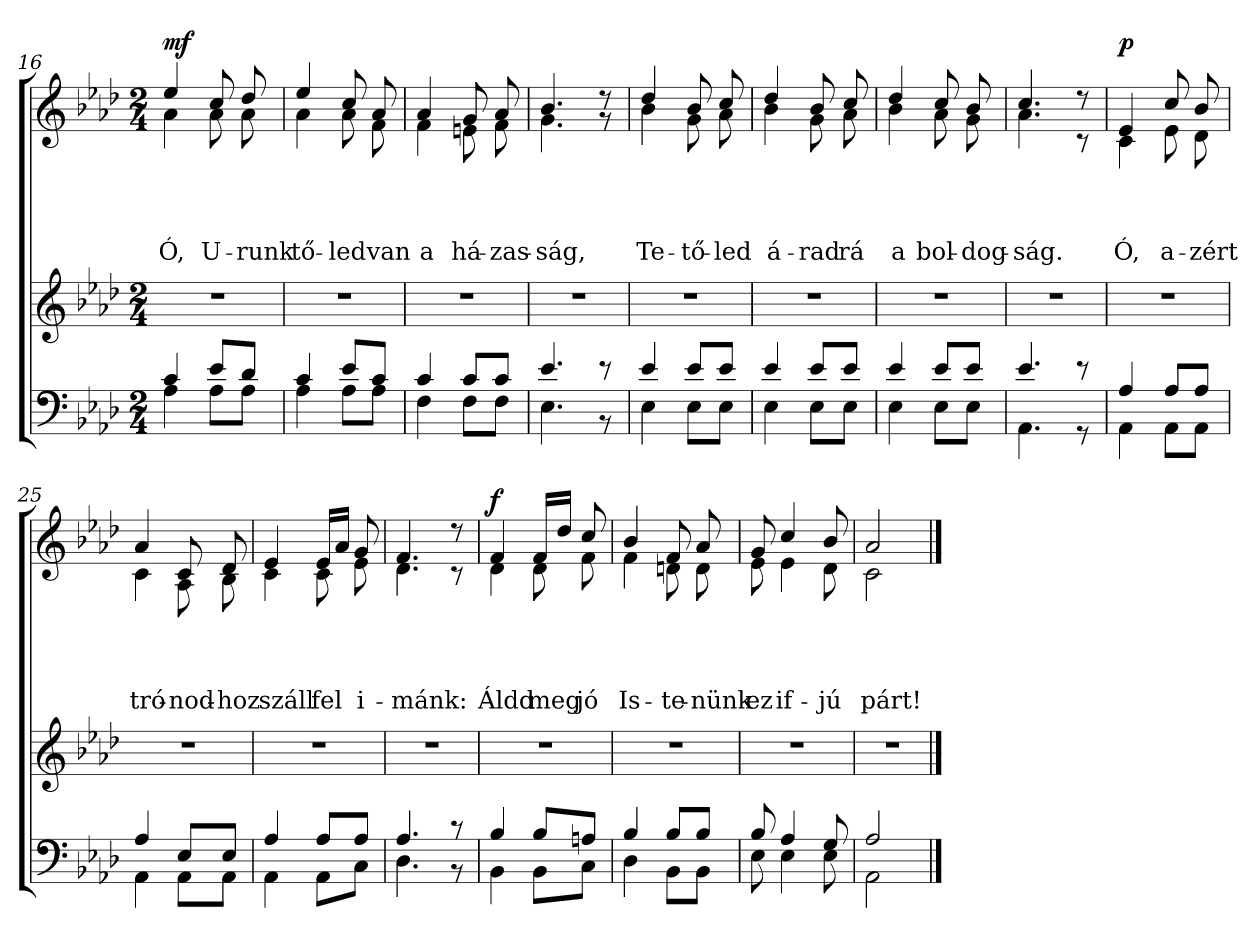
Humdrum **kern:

**kern	**kern	**kern	**text	**text	**text	**text	**dynam
*part3	*part2	*part1	*part1	*part1	*part1	*part1	*part1
*staff3	*staff2	*staff1	*staff1	*staff1	*staff1	*staff1	*staff1
!!LO:LB:g=z
*clefF4	*clefG2	*clefG2	*	*	*	*	*
*k[b-e-a-d-]	*k[b-e-a-d-]	*k[b-e-a-d-]	*	*	*	*	*
*A-:	*A-:	*A-:	*	*	*	*	*
*M2/4	*M2/4	*M2/4	*	*	*	*	*
=16	=16	=16	=16	=16	=16	=16	=16
*^	*	*	*	*	*	*	*
!	!	!	!LO:TX:a:B:t=Kar	!	!	!	!	!
!	!	!	!LO:TX:a:B:t=piu mosso	!	!	!	!	!
!	!	!	!	!	!	!	!LO:LY:b	!LO:DY:a
*	*	*	*^	*	*	*	*	*
4c/	4A-\	2r	4ee-/	4a-\	.	.	.	Ó,	mf
!	!	!	!	!	!	!	!	!LO:LY:b	!
8e-/L	8A-\L	.	8cc/	8a-\	.	.	.	U-	.
!	!	!	!	!	!	!	!	!LO:LY:b	!
8d-/J	8A-\J	.	8dd-/	8a-\	.	.	.	-runk	.
=17	=17	=17	=17	=17	=17	=17	=17	=17	=17
!	!	!	!	!	!	!	!	!LO:LY:b	!
4c/	4A-\	2r	4ee-/	4a-\	.	.	.	tő-	.
!	!	!	!	!	!	!	!	!LO:LY:b	!
8e-/L	8A-\L	.	8cc/	8a-\	.	.	.	-led	.
!	!	!	!	!	!	!	!	!LO:LY:b	!
8c/J	8A-\J	.	8a-/	8f\	.	.	.	van	.
=18	=18	=18	=18	=18	=18	=18	=18	=18	=18
!	!	!	!	!	!	!	!	!LO:LY:b	!
4c/	4F\	2r	4a-/	4f\	.	.	.	a	.
!	!	!	!	!	!	!	!	!LO:LY:b	!
8c/L	8F\L	.	8g/	8en\	.	.	.	há-	.
!	!	!	!	!	!	!	!	!LO:LY:b	!
8c/J	8F\J	.	8a-/	8f\	.	.	.	-zas-	.
=19	=19	=19	=19	=19	=19	=19	=19	=19	=19
!	!	!	!	!	!	!	!	!LO:LY:b	!
4.e-/	4.E-\	2r	4.b-/	4.g\	.	.	.	-ság,	.
8r	8r	.	8r	8r	.	.	.	.	.
=20	=20	=20	=20	=20	=20	=20	=20	=20	=20
!	!	!	!	!	!	!	!	!LO:LY:b	!
4e-/	4E-\	2r	4dd-/	4b-\	.	.	.	Te-	.
!	!	!	!	!	!	!	!	!LO:LY:b	!
8e-/L	8E-\L	.	8b-/	8g\	.	.	.	-tő-	.
!	!	!	!	!	!	!	!	!LO:LY:b	!
8e-/J	8E-\J	.	8cc/	8a-\	.	.	.	-led	.
=21	=21	=21	=21	=21	=21	=21	=21	=21	=21
!	!	!	!	!	!	!	!	!LO:LY:b	!
4e-/	4E-\	2r	4dd-/	4b-\	.	.	.	á-	.
!	!	!	!	!	!	!	!	!LO:LY:b	!
8e-/L	8E-\L	.	8b-/	8g\	.	.	.	-rad	.
!	!	!	!	!	!	!	!	!LO:LY:b	!
8e-/J	8E-\J	.	8cc/	8a-\	.	.	.	rá	.
=22	=22	=22	=22	=22	=22	=22	=22	=22	=22
!	!	!	!	!	!	!	!	!LO:LY:b	!
4e-/	4E-\	2r	4dd-/	4b-\	.	.	.	a	.
!	!	!	!	!	!	!	!	!LO:LY:b	!
8e-/L	8E-\L	.	8cc/	8a-\	.	.	.	bol-	.
!	!	!	!	!	!	!	!	!LO:LY:b	!
8e-/J	8E-\J	.	8b-/	8g\	.	.	.	-dog-	.
!!LO:LB:g=z	!!
=23	=23	=23	=23	=23	=23	=23	=23	=23	=23
!	!	!	!	!	!	!	!	!LO:LY:b	!
4.e-/	4.AA-\	2r	4.cc/	4.a-\	.	.	.	-ság.	.
8r	8r	.	8r	8r	.	.	.	.	.
=24	=24	=24	=24	=24	=24	=24	=24	=24	=24
!	!	!	!	!	!	!	!	!LO:LY:b	!LO:DY:a
4A-/	4AA-\	2r	4e-/	4c\	.	.	.	Ó,	p
!	!	!	!	!	!	!	!	!LO:LY:b	!
8A-/L	8AA-\L	.	8cc/	8e-\	.	.	.	a-	.
!	!	!	!	!	!	!	!	!LO:LY:b	!
8A-/J	8AA-\J	.	8b-/	8d-\	.	.	.	-zért	.
=25	=25	=25	=25	=25	=25	=25	=25	=25	=25
!	!	!	!	!	!	!	!	!LO:LY:b	!
4A-/	4AA-\	2r	4a-/	4c\	.	.	.	tró-	.
!	!	!	!	!	!	!	!	!LO:LY:b	!
8E-/L	8AA-\L	.	8c/	8A-\	.	.	.	-nod-	.
!	!	!	!	!	!	!	!	!LO:LY:b	!
8E-/J	8AA-\J	.	8d-/	8B-\	.	.	.	-hoz	.
=26	=26	=26	=26	=26	=26	=26	=26	=26	=26
!	!	!	!	!	!	!	!	!LO:LY:b	!
4A-/	4AA-\	2r	4e-/	4c\	.	.	.	száll	.
!	!	!	!	!	!	!	!	!LO:LY:b	!
8A-/L	8AA-\L	.	16e-/LL	8c\	.	.	.	fel	.
.	.	.	16a-/JJ	.	.	.	.	.	.
!	!	!	!	!	!	!	!	!LO:LY:b	!
8A-/J	8C\J	.	8g/	8e-\	.	.	.	i-	.
=27	=27	=27	=27	=27	=27	=27	=27	=27	=27
!	!	!	!	!	!	!	!	!LO:LY:b	!
4.A-/	4.D-\	2r	4.f/	4.d-\	.	.	.	-mánk:	.
8r	8r	.	8r	8r	.	.	.	.	.
=28	=28	=28	=28	=28	=28	=28	=28	=28	=28
!	!	!	!	!	!	!	!	!LO:LY:b	!LO:DY:a
4B-/	4BB-\	2r	4f/	4d-\	.	.	.	Áldd	f
!	!	!	!	!	!	!	!	!LO:LY:b	!
8B-/L	8BB-\L	.	16f/LL	8d-\	.	.	.	meg	.
.	.	.	16dd-/JJ	.	.	.	.	.	.
!	!	!	!	!	!	!	!	!LO:LY:b	!
8An/J	8C\J	.	8cc/	8f\	.	.	.	jó	.
=29	=29	=29	=29	=29	=29	=29	=29	=29	=29
!	!	!	!	!	!	!	!	!LO:LY:b	!
4B-/	4D-\	2r	4b-/	4f\	.	.	.	Is-	.
!	!	!	!	!	!	!	!	!LO:LY:b	!
8B-/L	8BB-\L	.	8f/	8dn\	.	.	.	-te-	.
!	!	!	!	!	!	!	!	!LO:LY:b	!
8B-/J	8BB-\J	.	8a-/	8d\	.	.	.	-nünk	.
=30	=30	=30	=30	=30	=30	=30	=30	=30	=30
!	!	!	!	!	!	!	!	!LO:LY:b	!
8B-/	8E-\	2r	8g/	8e-\	.	.	.	ez	.
!	!	!	!	!	!	!	!	!LO:LY:b	!
4A-/	4E-\	.	4cc/	4e-\	.	.	.	if-	.
!	!	!	!	!	!	!	!	!LO:LY:b	!
8G/	8E-\	.	8b-/	8d-\	.	.	.	-jú	.
=31	=31	=31	=31	=31	=31	=31	=31	=31	=31
!	!	!	!	!	!	!	!	!LO:LY:b	!
2A-/	2AA-\	2r	2a-/	2c\	.	.	.	párt!	.
*v	*v	*	*v	*v	*	*	*	*	*
==	==	==	==	==	==	==	==
*-	*-	*-	*-	*-	*-	*-	*-
